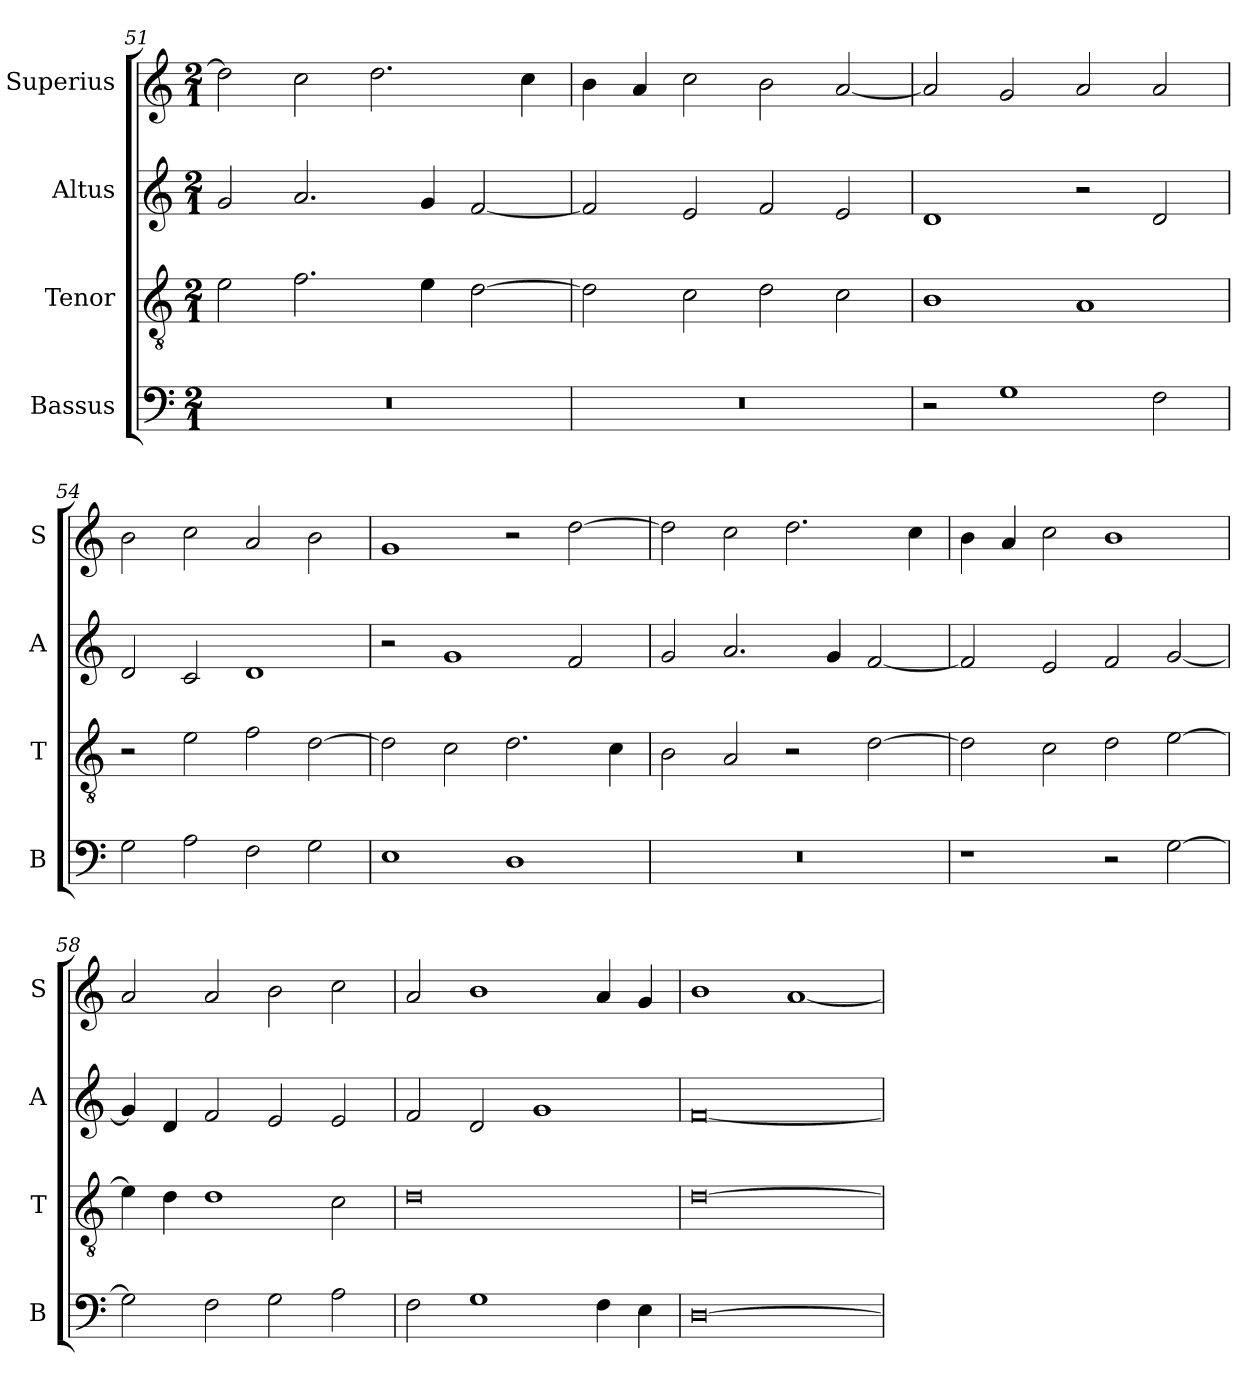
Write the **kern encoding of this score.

**kern	**kern	**kern	**kern
*part4	*part3	*part2	*part1
*staff4	*staff3	*staff2	*staff1
*I"Bassus	*I"Tenor	*I"Altus	*I"Superius
*I'B	*I'T	*I'A	*I'S
*clefF4	*clefGv2	*clefG2	*clefG2
*k[]	*k[]	*k[]	*k[]
*C:	*C:	*C:	*C:
*M2/1	*M2/1	*M2/1	*M2/1
=51	=51	=51	=51
0r	2e	2g	2dd]
.	2.f	2.a	2cc
.	.	.	2.dd
.	4e	4g	.
.	[2d	[2f	.
.	.	.	4cc
=52	=52	=52	=52
0r	2d]	2f]	4b
.	.	.	4a
.	2c	2e	2cc
.	2d	2f	2b
.	2c	2e	[2a
=53	=53	=53	=53
2r	1B	1d	2a]
1G	.	.	2g
.	1A	2r	2a
2F	.	2d	2a
=54	=54	=54	=54
2G	2r	2d	2b
2A	2e	2c	2cc
2F	2f	1d	2a
2G	[2d	.	2b
=55	=55	=55	=55
1E	2d]	2r	1g
.	2c	1g	.
1D	2.d	.	2r
.	.	2f	[2dd
.	4c	.	.
=56	=56	=56	=56
0r	2B	2g	2dd]
.	2A	2.a	2cc
.	2r	.	2.dd
.	.	4g	.
.	[2d	[2f	.
.	.	.	4cc
=57	=57	=57	=57
1r	2d]	2f]	4b
.	.	.	4a
.	2c	2e	2cc
2r	2d	2f	1b
[2G	[2e	[2g	.
=58	=58	=58	=58
2G]	4e]	4g]	2a
.	4d	4d	.
2F	1d	2f	2a
2G	.	2e	2b
2A	2c	2e	2cc
=59	=59	=59	=59
2F	0d	2f	2a
1G	.	2d	1b
.	.	1g	.
4F	.	.	4a
4E	.	.	4g
=60	=60	=60	=60
[0D	[0d	[0f	1b
.	.	.	[1a
=	=	=	=
*-	*-	*-	*-
